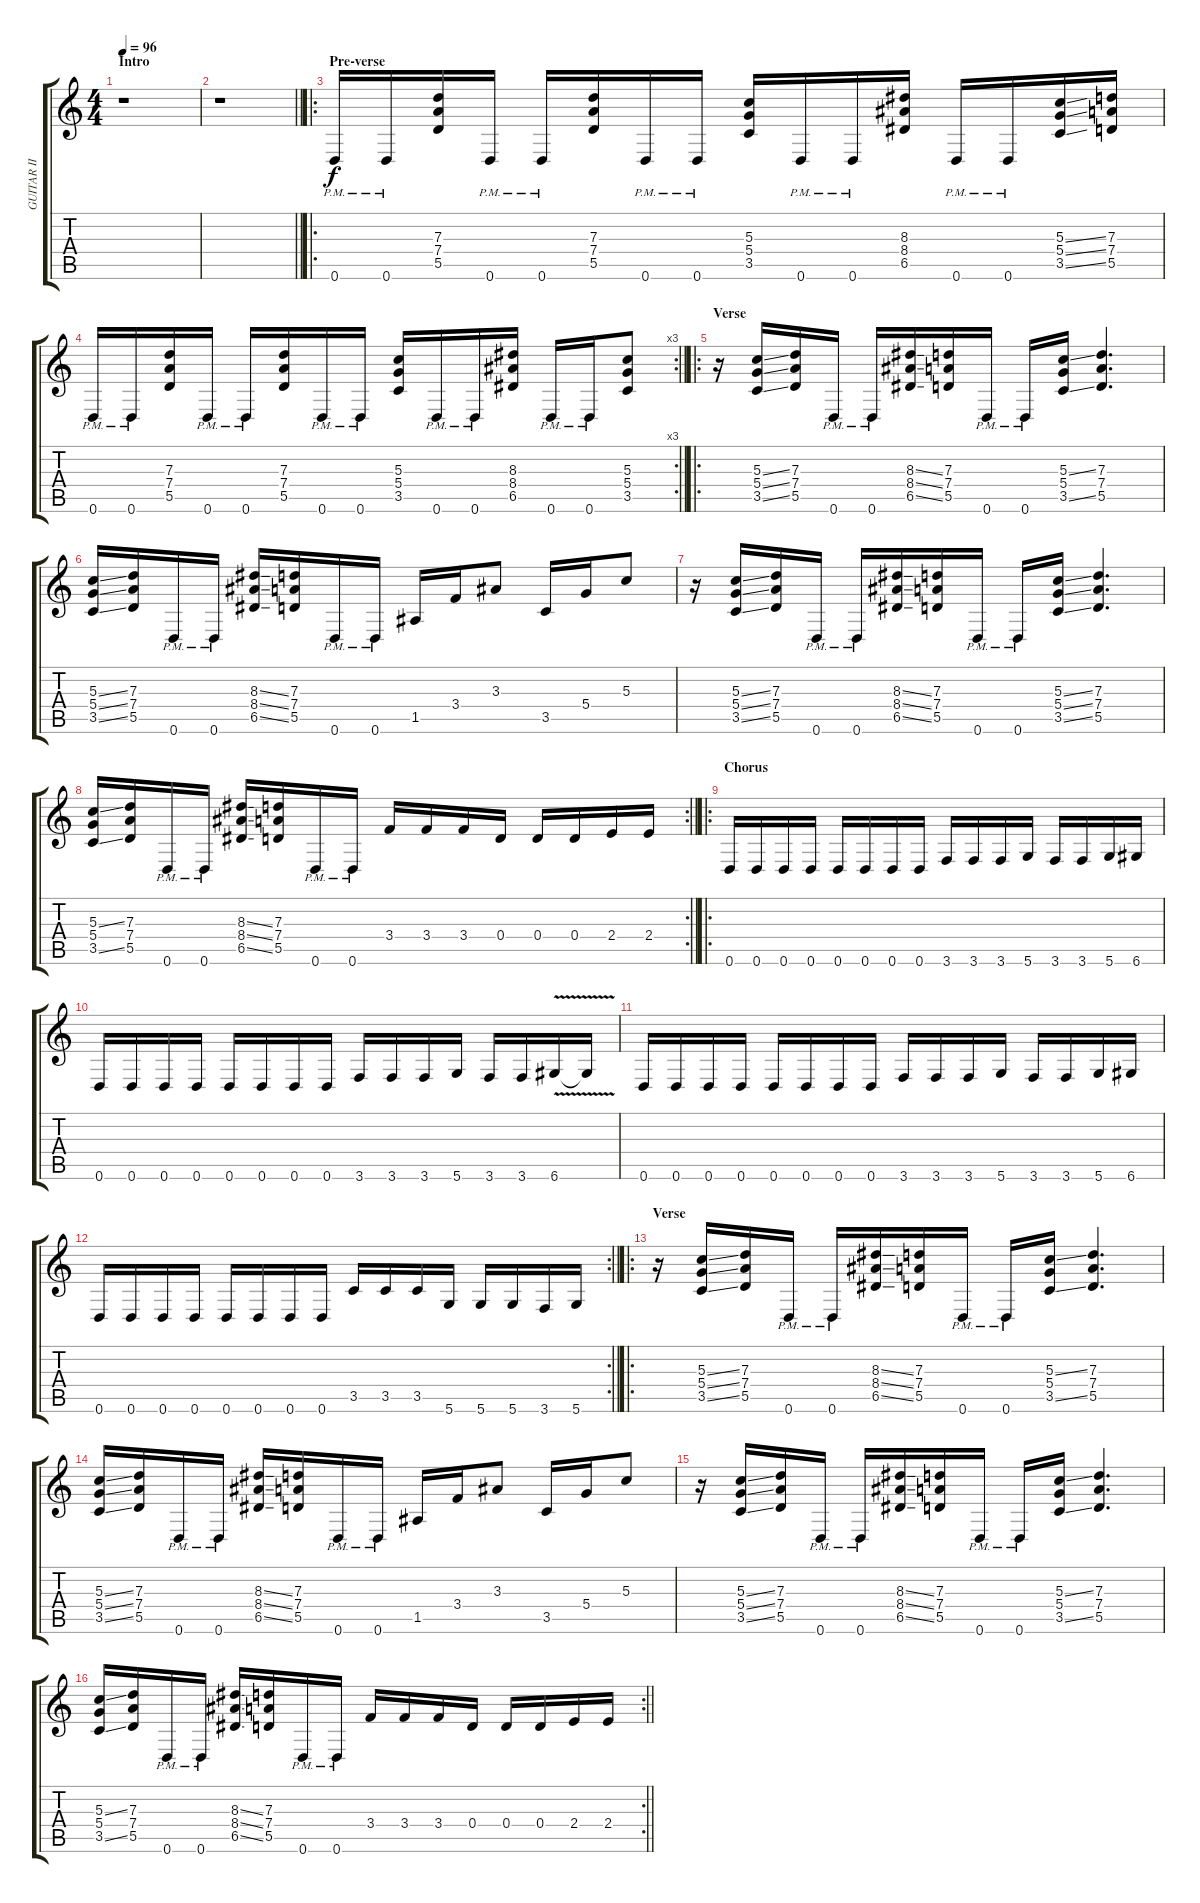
\track ("GUITAR II" "GUITAR II") {instrument distortionguitar}
\staff {score tabs}
\tuning (E4 B3 G3 D3 A2 D2) {hide}
\ts (4 4)
\section ("" "Intro")
\tempo 96
\clef g2
\ks c
r.1{dy f instrument distortionguitar} |
\barLineRight lightlight
r.1 |
\ro
\section ("" "Pre-verse")
0.6{pm}.16 0.6{pm}.16 (7.3 7.4 5.5).16 0.6{pm}.16 0.6{pm}.16 (7.3 7.4 5.5).16 0.6{pm}.16 0.6{pm}.16 (5.3 5.4 3.5).16 0.6{pm}.16 0.6{pm}.16 (8.3 8.4 6.5).16 0.6{pm}.16 0.6{pm}.16 (5.3{ss} 5.4{ss} 3.5{ss}).16 (7.3 7.4 5.5).16 |
\rc 3
\barLineRight lightlight
0.6{pm}.16 0.6{pm}.16 (7.3 7.4 5.5).16 0.6{pm}.16 0.6{pm}.16 (7.3 7.4 5.5).16 0.6{pm}.16 0.6{pm}.16 (5.3 5.4 3.5).16 0.6{pm}.16 0.6{pm}.16 (8.3 8.4 6.5).16 0.6{pm}.16 0.6{pm}.16 (5.3 5.4 3.5).8 |
\ro
\section ("" "Verse")
r.16 (5.3{ss} 5.4{ss} 3.5{ss}).16 (7.3 7.4 5.5).16 0.6{pm}.16 0.6{pm}.16 (8.3{ss} 8.4{ss} 6.5{ss}).16 (7.3 7.4 5.5).16 0.6{pm}.16 0.6{pm}.16 (5.3{ss} 5.4 3.5{ss}).16 (7.3 7.4 5.5).4{d} |
(5.3{ss} 5.4{ss} 3.5{ss}).16 (7.3 7.4 5.5).16 0.6{pm}.16 0.6{pm}.16 (8.3{ss} 8.4{ss} 6.5{ss}).16 (7.3 7.4 5.5).16 0.6{pm}.16 0.6{pm}.16 1.5.16 3.4.16 3.3.8 3.5.16 5.4.16 5.3.8 |
r.16 (5.3{ss} 5.4{ss} 3.5{ss}).16 (7.3 7.4 5.5).16 0.6{pm}.16 0.6{pm}.16 (8.3{ss} 8.4{ss} 6.5{ss}).16 (7.3 7.4 5.5).16 0.6{pm}.16 0.6{pm}.16 (5.3{ss} 5.4{ss} 3.5{ss}).16 (7.3 7.4 5.5).4{d} |
\rc 2
\barLineRight lightlight
(5.3{ss} 5.4 3.5{ss}).16 (7.3 7.4 5.5).16 0.6{pm}.16 0.6{pm}.16 (8.3{ss} 8.4{ss} 6.5{ss}).16 (7.3 7.4 5.5).16 0.6{pm}.16 0.6{pm}.16 3.4.16 3.4.16 3.4.16 0.4.16 0.4.16 0.4.16 2.4.16 2.4.16 |
\ro
\section ("" "Chorus")
0.6.16 0.6.16 0.6.16 0.6.16 0.6.16 0.6.16 0.6.16 0.6.16 3.6.16 3.6.16 3.6.16 5.6.16 3.6.16 3.6.16 5.6.16 6.6.16 |
0.6.16 0.6.16 0.6.16 0.6.16 0.6.16 0.6.16 0.6.16 0.6.16 3.6.16 3.6.16 3.6.16 5.6.16 3.6.16 3.6.16 6.6{v}.16 6.6{t}.16 |
0.6.16 0.6.16 0.6.16 0.6.16 0.6.16 0.6.16 0.6.16 0.6.16 3.6.16 3.6.16 3.6.16 5.6.16 3.6.16 3.6.16 5.6.16 6.6.16 |
\rc 2
\barLineRight lightlight
0.6.16 0.6.16 0.6.16 0.6.16 0.6.16 0.6.16 0.6.16 0.6.16 3.5.16 3.5.16 3.5.16 5.6.16 5.6.16 5.6.16 3.6.16 5.6.16 |
\ro
\section ("" "Verse")
r.16 (5.3{ss} 5.4{ss} 3.5{ss}).16 (7.3 7.4 5.5).16 0.6{pm}.16 0.6{pm}.16 (8.3{ss} 8.4{ss} 6.5{ss}).16 (7.3 7.4 5.5).16 0.6{pm}.16 0.6{pm}.16 (5.3{ss} 5.4 3.5{ss}).16 (7.3 7.4 5.5).4{d} |
(5.3{ss} 5.4{ss} 3.5{ss}).16 (7.3 7.4 5.5).16 0.6{pm}.16 0.6{pm}.16 (8.3{ss} 8.4{ss} 6.5{ss}).16 (7.3 7.4 5.5).16 0.6{pm}.16 0.6{pm}.16 1.5.16 3.4.16 3.3.8 3.5.16 5.4.16 5.3.8 |
r.16 (5.3{ss} 5.4{ss} 3.5{ss}).16 (7.3 7.4 5.5).16 0.6{pm}.16 0.6{pm}.16 (8.3{ss} 8.4{ss} 6.5{ss}).16 (7.3 7.4 5.5).16 0.6{pm}.16 0.6{pm}.16 (5.3{ss} 5.4 3.5{ss}).16 (7.3 7.4 5.5).4{d} |
\rc 2
\barLineRight lightlight
(5.3{ss} 5.4 3.5{ss}).16 (7.3 7.4 5.5).16 0.6{pm}.16 0.6{pm}.16 (8.3{ss} 8.4{ss} 6.5{ss}).16 (7.3 7.4 5.5).16 0.6{pm}.16 0.6{pm}.16 3.4.16 3.4.16 3.4.16 0.4.16 0.4.16 0.4.16 2.4.16 2.4.16
